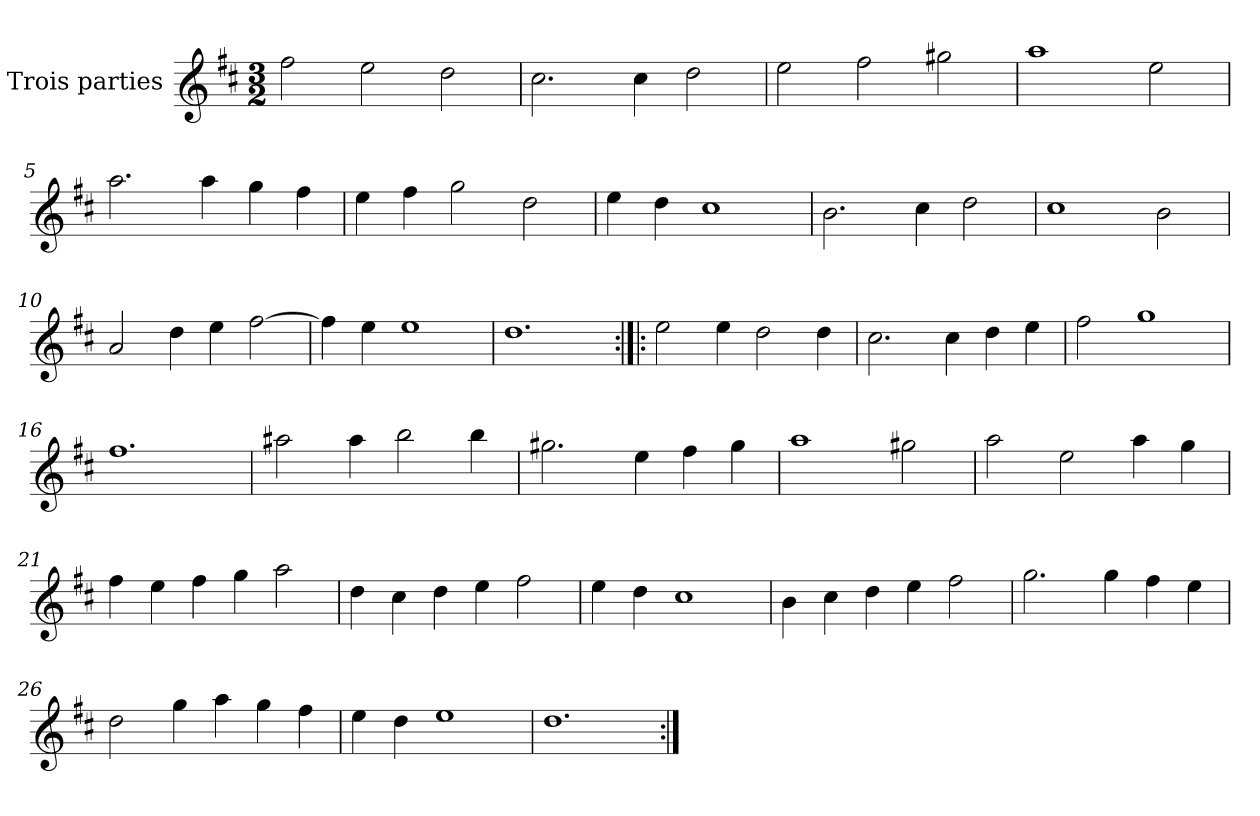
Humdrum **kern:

**kern
*part1
*staff1
*I"Trois parties
*clefG2
*k[f#c#]
*M3/2
*MM180
=1
2ff#\
2ee\
2dd\
=2
2.cc#\
4cc#\
2dd\
=3
2ee\
2ff#\
2gg#X\
=4
1aa
2ee\
=5
2.aa\
4aa\
4gg\
4ff#\
=6
4ee\
4ff#\
2gg\
2dd\
=7
4ee\
4dd\
1cc#
=8
2.b\
4cc#\
2dd\
=9
1cc#
2b\
=10
2a/
4dd\
4ee\
[2ff#\
=11
4ff#\]
4ee\
1ee
=12
1.dd
=13:|!|:
2ee\
4ee\
2dd\
4dd\
=14
2.cc#\
4cc#\
4dd\
4ee\
=15
2ff#\
1gg
=16
1.ff#
=17
2aa#X\
4aa#\
2bb\
4bb\
=18
2.gg#X\
4ee\
4ff#\
4gg#\
=19
1aa
2gg#X\
=20
2aa\
2ee\
4aa\
4gg\
=21
4ff#\
4ee\
4ff#\
4gg\
2aa\
=22
4dd\
4cc#\
4dd\
4ee\
2ff#\
=23
4ee\
4dd\
1cc#
=24
4b\
4cc#\
4dd\
4ee\
2ff#\
=25
2.gg\
4gg\
4ff#\
4ee\
=26
2dd\
4gg\
4aa\
4gg\
4ff#\
=27
4ee\
4dd\
1ee
=28
1.dd
=:|!
*-
